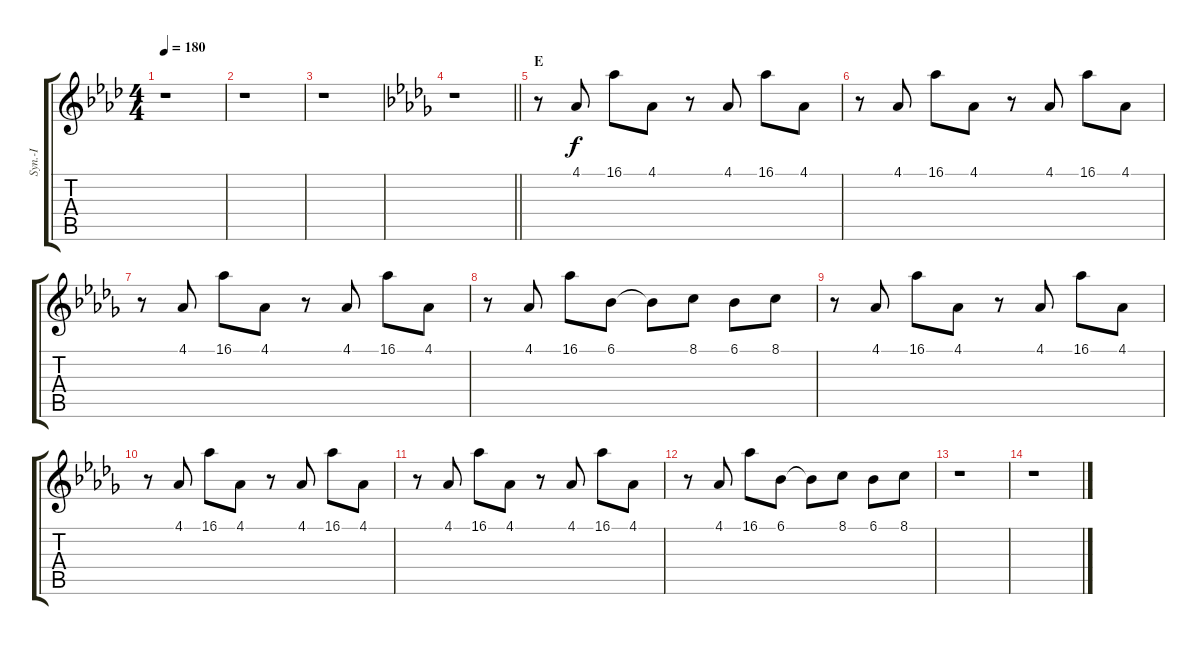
\track ("Syn.-I" "Syn.-I") {instrument lead2sawtooth}
\staff {score tabs}
\tuning (E4 B3 G3 D3 A2 E2) {hide}
\ts (4 4)
\tempo 180
\clef g2
\ks ab
r.1{dy f} |
r.1 |
r.1 |
\barLineRight lightlight
\ks db
r.1 |
\section ("" "E")
r.8 4.1.8 16.1.8 4.1.8 r.8 4.1.8 16.1.8 4.1.8 |
r.8 4.1.8 16.1.8 4.1.8 r.8 4.1.8 16.1.8 4.1.8 |
r.8 4.1.8 16.1.8 4.1.8 r.8 4.1.8 16.1.8 4.1.8 |
r.8 4.1.8 16.1.8 6.1.8 6.1{t}.8 8.1.8 6.1.8 8.1.8 |
r.8 4.1.8 16.1.8 4.1.8 r.8 4.1.8 16.1.8 4.1.8 |
r.8 4.1.8 16.1.8 4.1.8 r.8 4.1.8 16.1.8 4.1.8 |
r.8 4.1.8 16.1.8 4.1.8 r.8 4.1.8 16.1.8 4.1.8 |
r.8 4.1.8 16.1.8 6.1.8 6.1{t}.8 8.1.8 6.1.8 8.1.8 |
r.1 |
r.1
